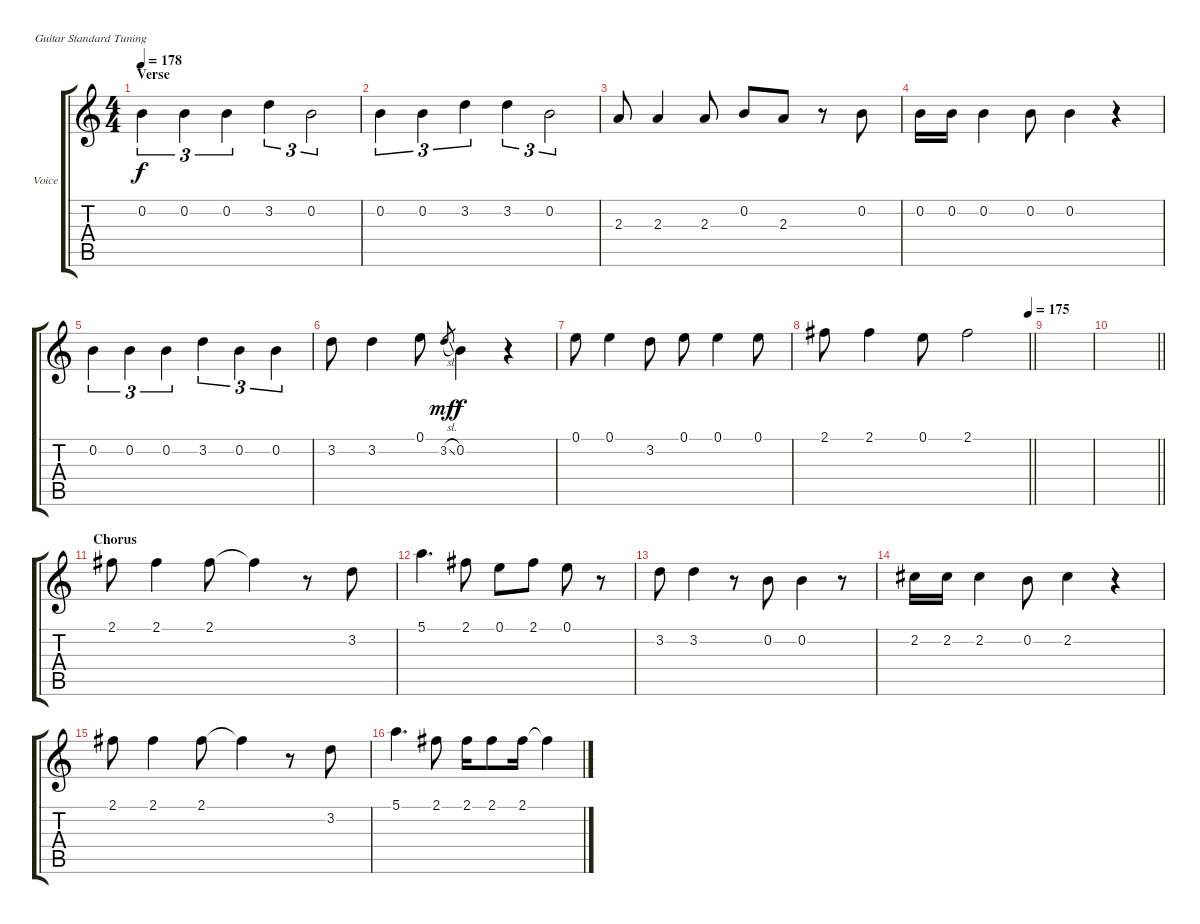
\bracketExtendMode groupsimilarinstruments
\firstSystemTrackNameOrientation horizontal
\otherSystemsTrackNameOrientation horizontal
\track ("Voice" "Voice") {mute instrument lead6voice}
\staff {score tabs}
\tuning (E4 B3 G3 D3 A2 E2)
\displaytranspose 12
\ts (4 4)
\section ("" "Verse")
\tempo 178
\clef g2
\ks c
0.2.4{tu (3 2) dy f} 0.2.4{tu (3 2)} 0.2.4{tu (3 2)} 3.2.4{tu (3 2)} 0.2.2{tu (3 2)} |
0.2.4{tu (3 2)} 0.2.4{tu (3 2)} 3.2.4{tu (3 2)} 3.2.4{tu (3 2)} 0.2.2{tu (3 2)} |
2.3.8 2.3.4 2.3.8 0.2.8 2.3.8 r.8 0.2.8 |
0.2.16 0.2.16 0.2.4 0.2.8 0.2.4 r.4 |
0.2.4{tu (3 2)} 0.2.4{tu (3 2)} 0.2.4{tu (3 2)} 3.2.4{tu (3 2)} 0.2.4{tu (3 2)} 0.2.4{tu (3 2)} |
3.2.8 3.2.4 0.1.8 3.2{sl}.8{gr dy mf} 0.2.4{dy f} r.4 |
0.1.8 0.1.4 3.2.8 0.1.8 0.1.4 0.1.8 |
\tempo (175 1)
\barLineRight lightlight
2.1.8 2.1.4 0.1.8 2.1.2 |
|
\barLineRight lightlight
|
\section ("" "Chorus")
2.1.8 2.1.4 2.1.8 2.1{t}.4 r.8 3.2.8 |
5.1.4{d} 2.1.8 0.1.8 2.1.8 0.1.8 r.8 |
3.2.8 3.2.4 r.8 0.2.8 0.2.4 r.8 |
2.2.16 2.2.16 2.2.4 0.2.8 2.2.4 r.4 |
2.1.8 2.1.4 2.1.8 2.1{t}.4 r.8 3.2.8 |
5.1.4{d} 2.1.8 2.1.16 2.1.8 2.1.16 2.1{t}.4
